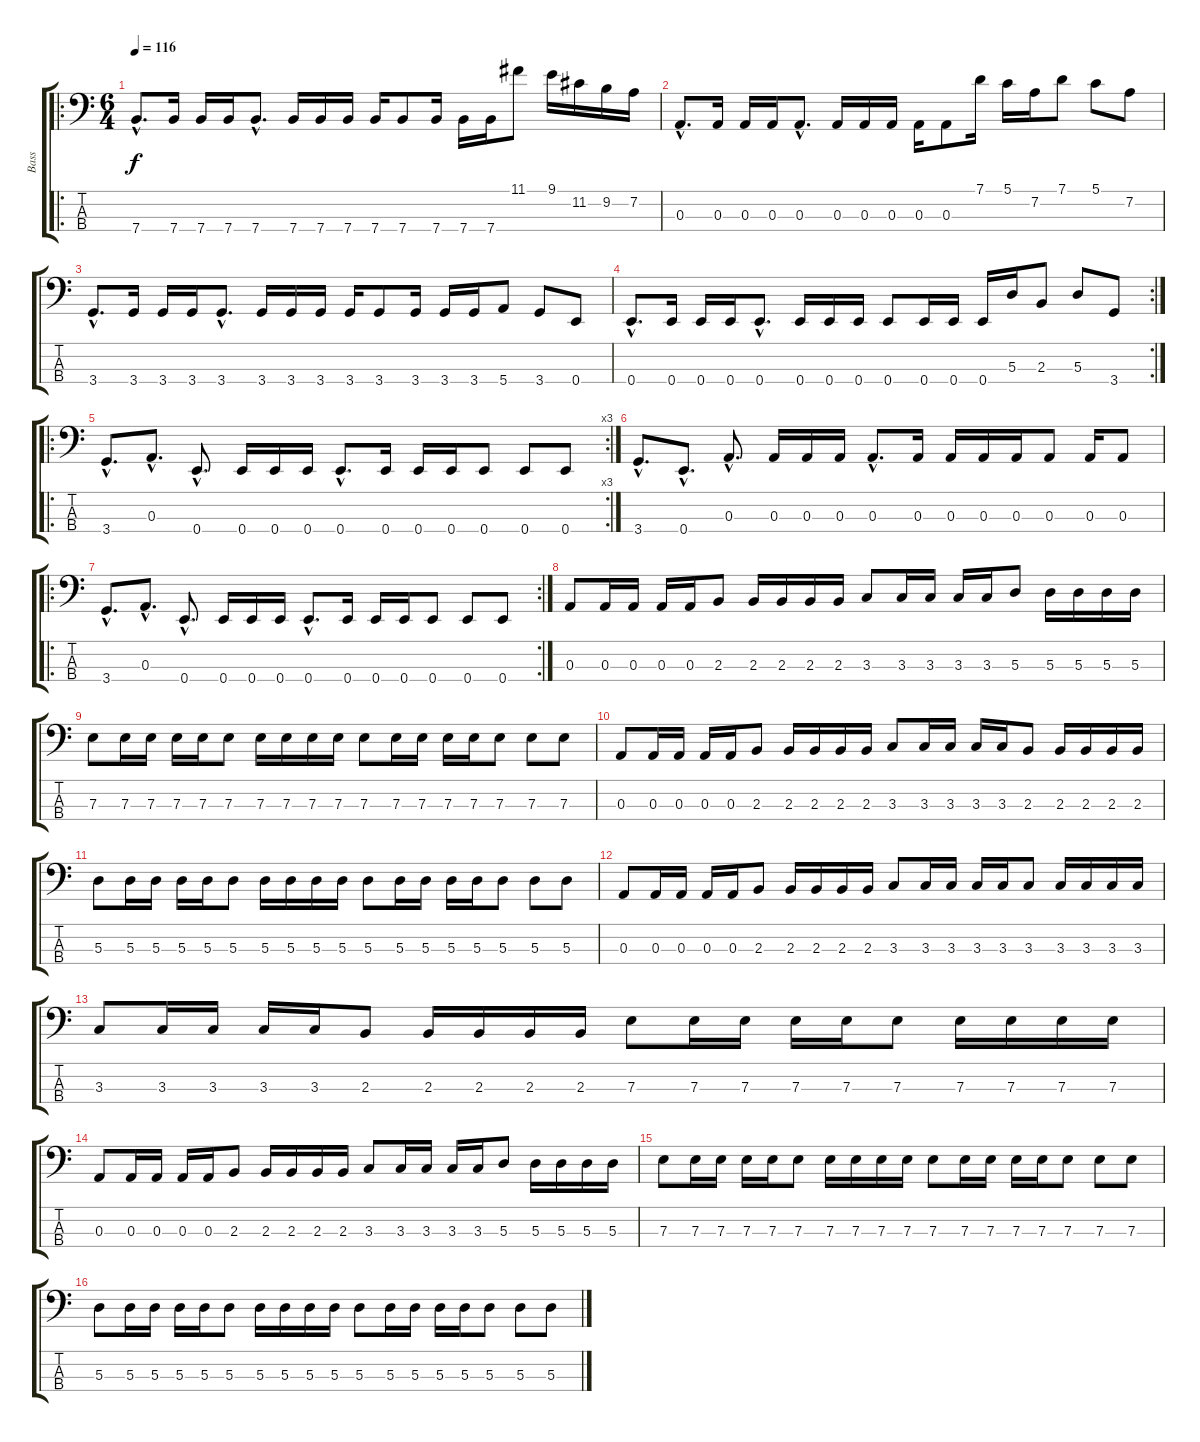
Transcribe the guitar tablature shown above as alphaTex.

\track ("Bass" "Bass") {instrument electricbassfinger}
\staff {score tabs}
\tuning (G2 D2 A1 E1) {hide}
\ro
\ts (6 4)
\tempo 116
\clef f4
\ks c
7.4{hac}.8{d dy f} 7.4.16 7.4.16 7.4.16 7.4{hac}.8{d} 7.4.16 7.4.16 7.4.16 7.4.16 7.4.8 7.4.16 7.4.16 7.4.16 11.1.8 9.1.16 11.2.16 9.2.16 7.2.16 |
0.3{hac}.8{d} 0.3.16 0.3.16 0.3.16 0.3{hac}.8{d} 0.3.16 0.3.16 0.3.16 0.3.16 0.3.8 7.1.16 5.1.16 7.2.16 7.1.8 5.1.8 7.2.8 |
3.4{hac}.8{d} 3.4.16 3.4.16 3.4.16 3.4{hac}.8{d} 3.4.16 3.4.16 3.4.16 3.4.16 3.4.8 3.4.16 3.4.16 3.4.16 5.4.8 3.4.8 0.4.8 |
\rc 2
0.4{hac}.8{d} 0.4.16 0.4.16 0.4.16 0.4{hac}.8{d} 0.4.16 0.4.16 0.4.16 0.4.8 0.4.16 0.4.16 0.4.16 5.3.16 2.3.8 5.3.8 3.4.8 |
\ro
\rc 3
3.4{hac}.8{d} 0.3{hac}.8{d} 0.4{hac}.8{d} 0.4.16 0.4.16 0.4.16 0.4{hac}.8{d} 0.4.16 0.4.16 0.4.16 0.4.8 0.4.8 0.4.8 |
3.4{hac}.8{d} 0.4{hac}.8{d} 0.3{hac}.8{d} 0.3.16 0.3.16 0.3.16 0.3{hac}.8{d} 0.3.16 0.3.16 0.3.16 0.3.16 0.3.8 0.3.16 0.3.8 |
\ro
\rc 2
3.4{hac}.8{d} 0.3{hac}.8{d} 0.4{hac}.8{d} 0.4.16 0.4.16 0.4.16 0.4{hac}.8{d} 0.4.16 0.4.16 0.4.16 0.4.8 0.4.8 0.4.8 |
0.3.8 0.3.16 0.3.16 0.3.16 0.3.16 2.3.8 2.3.16 2.3.16 2.3.16 2.3.16 3.3.8 3.3.16 3.3.16 3.3.16 3.3.16 5.3.8 5.3.16 5.3.16 5.3.16 5.3.16 |
7.3.8 7.3.16 7.3.16 7.3.16 7.3.16 7.3.8 7.3.16 7.3.16 7.3.16 7.3.16 7.3.8 7.3.16 7.3.16 7.3.16 7.3.16 7.3.8 7.3.8 7.3.8 |
0.3.8 0.3.16 0.3.16 0.3.16 0.3.16 2.3.8 2.3.16 2.3.16 2.3.16 2.3.16 3.3.8 3.3.16 3.3.16 3.3.16 3.3.16 2.3.8 2.3.16 2.3.16 2.3.16 2.3.16 |
5.3.8 5.3.16 5.3.16 5.3.16 5.3.16 5.3.8 5.3.16 5.3.16 5.3.16 5.3.16 5.3.8 5.3.16 5.3.16 5.3.16 5.3.16 5.3.8 5.3.8 5.3.8 |
0.3.8 0.3.16 0.3.16 0.3.16 0.3.16 2.3.8 2.3.16 2.3.16 2.3.16 2.3.16 3.3.8 3.3.16 3.3.16 3.3.16 3.3.16 3.3.8 3.3.16 3.3.16 3.3.16 3.3.16 |
3.3.8 3.3.16 3.3.16 3.3.16 3.3.16 2.3.8 2.3.16 2.3.16 2.3.16 2.3.16 7.3.8 7.3.16 7.3.16 7.3.16 7.3.16 7.3.8 7.3.16 7.3.16 7.3.16 7.3.16 |
0.3.8 0.3.16 0.3.16 0.3.16 0.3.16 2.3.8 2.3.16 2.3.16 2.3.16 2.3.16 3.3.8 3.3.16 3.3.16 3.3.16 3.3.16 5.3.8 5.3.16 5.3.16 5.3.16 5.3.16 |
7.3.8 7.3.16 7.3.16 7.3.16 7.3.16 7.3.8 7.3.16 7.3.16 7.3.16 7.3.16 7.3.8 7.3.16 7.3.16 7.3.16 7.3.16 7.3.8 7.3.8 7.3.8 |
5.3.8 5.3.16 5.3.16 5.3.16 5.3.16 5.3.8 5.3.16 5.3.16 5.3.16 5.3.16 5.3.8 5.3.16 5.3.16 5.3.16 5.3.16 5.3.8 5.3.8 5.3.8
